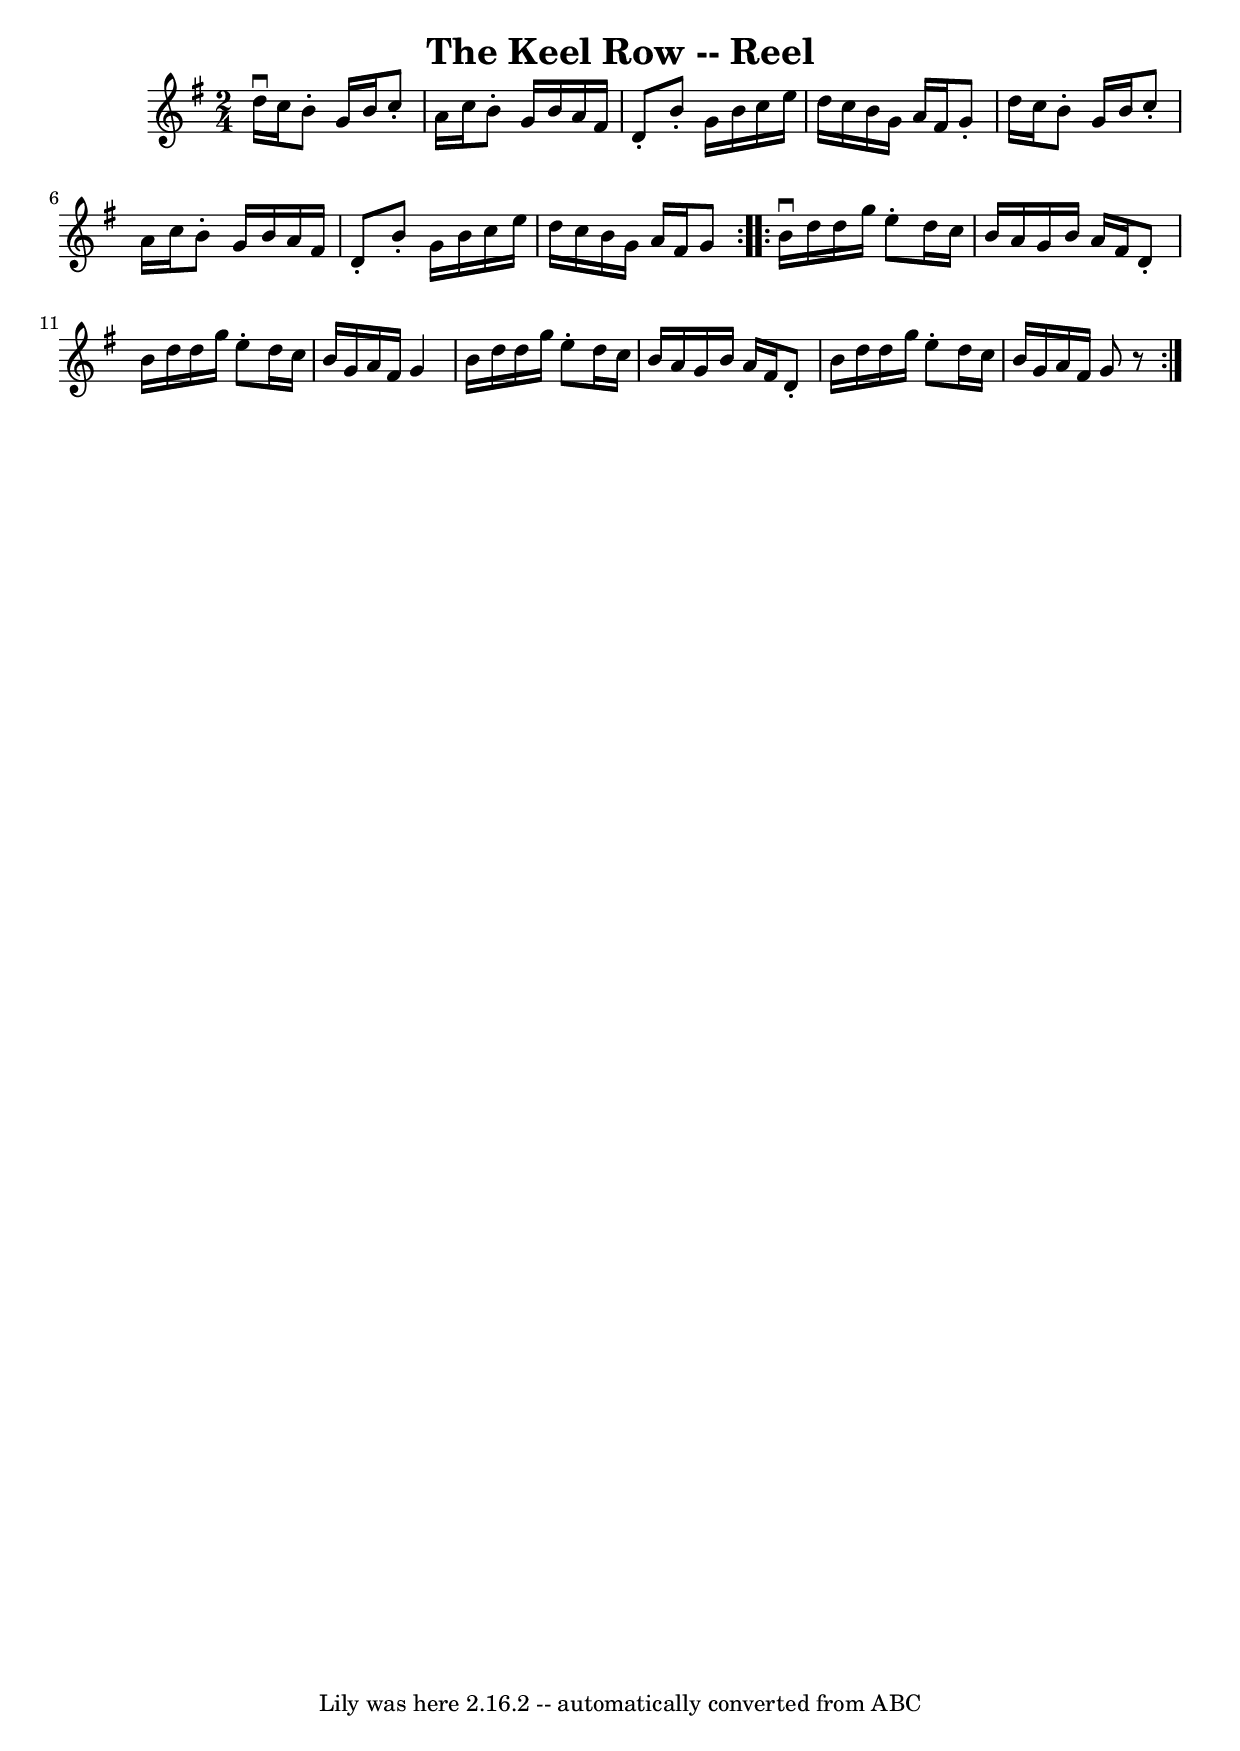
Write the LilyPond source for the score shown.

\version "2.16.2"
\include "Mammoth.ily"
\header {
	%% book = "Ryan's Mammoth Collection"
	crossRefNumber = "1"
	footnotes = "\\\\168\\\\(Or TWIN SISTERS.)\\\\TWIN SISTERS.-First two ladies join hands, chassa across.\\\\[same time] First two gents chassa across, outside singly,\\\\join hands, chassa back, [same time] two ladies return\\\\outside.-First couple down the centre, back, cast off,\\\\right and left. [Next two ladies, etc."
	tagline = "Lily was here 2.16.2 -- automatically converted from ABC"
	title = "The Keel Row -- Reel"
}
voicedefault =  {


\repeat volta 2 {
\time 2/4 
\key g \major d''16^\downbow c''16  |
 b'8 -. g'16   
 b'16 c''8 -. a'16 c''16    |
 b'8 -. g'16 b'16 a'16    
fis'16 d'8 -.   |
 b'8 -. g'16 b'16 c''16 e''16 d''16  
 c''16    |
 b'16 g'16 a'16 fis'16 g'8 -. d''16 c''16 
   |
 b'8 -. g'16 b'16 c''8 -. a'16 c''16    |
   
b'8 -. g'16 b'16 a'16 fis'16 d'8 -.   |
 b'8 -. g'16    
b'16 c''16 e''16 d''16 c''16    |
 b'16 g'16 a'16    
fis'16 g'8  } \repeat volta 2 { b'16^\downbow d''16 d''16 g''16 
 e''8 -. d''16 c''16    |
 b'16 a'16 g'16 b'16 a'16  
 fis'16 d'8 -.   |
 b'16 d''16 d''16 g''16 e''8 -.   
d''16 c''16    |
 b'16 g'16 a'16 fis'16 g'4    |
  
 b'16 d''16 d''16 g''16 e''8 -. d''16 c''16    |
   
b'16 a'16 g'16 b'16 a'16 fis'16 d'8 -.   |
 b'16    
d''16 d''16 g''16 e''8 -. d''16 c''16    |
 b'16 g'16  
 a'16 fis'16 g'8    r8 }   
}

\score{
    <<

	\context Staff="default"
	{
	    \voicedefault 
	}

    >>
	\layout {
	}
	\midi {}
}
